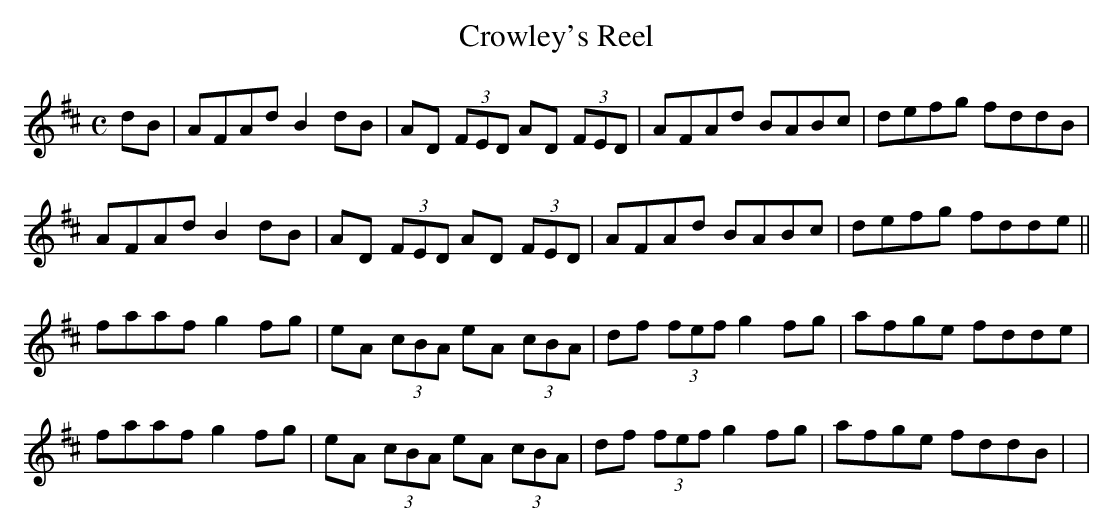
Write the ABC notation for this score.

X:1
T:Crowley's Reel
M:C
L:1/8
K:D
dB|AFAd B2 dB|AD (3FED AD (3FED|AFAd BABc|defg fddB|
AFAd B2 dB|AD (3FED AD (3FED|AFAd BABc|defg fdde||
faaf g2 fg|eA (3cBA eA (3cBA|df (3fef g2 fg|afge fdde|
faaf g2 fg|eA (3cBA eA (3cBA|df (3fef g2 fg|afge fddB |>|
